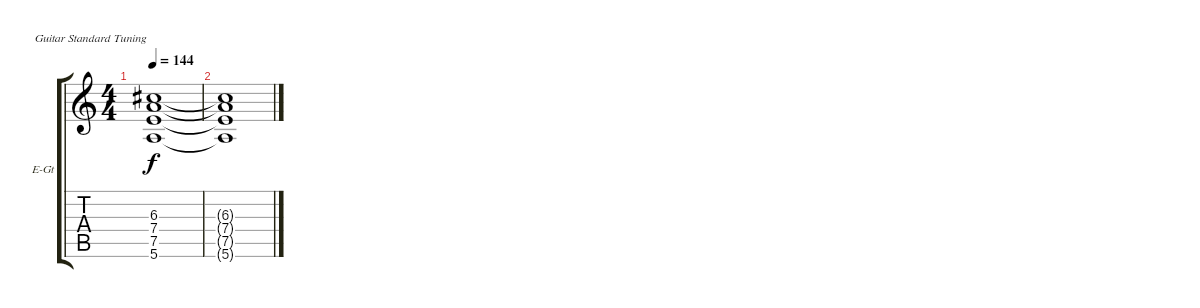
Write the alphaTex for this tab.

\defaultSystemsLayout 4
\bracketExtendMode groupsimilarinstruments
\firstSystemTrackNameOrientation horizontal
\otherSystemsTrackNameOrientation horizontal
\track ("Albert Hammond Jr." "E-Gt") {instrument electricguitarclean}
\staff {score tabs}
\tuning (E4 B3 G3 D3 A2 E2)
\ts (4 4)
\tempo 144
\clef g2
\ks c
(6.3{t} 7.4{t} 7.5{t} 5.6{t}).1{dy f} |
(6.3{t} 7.4{t} 7.5{t} 5.6{t}).1
